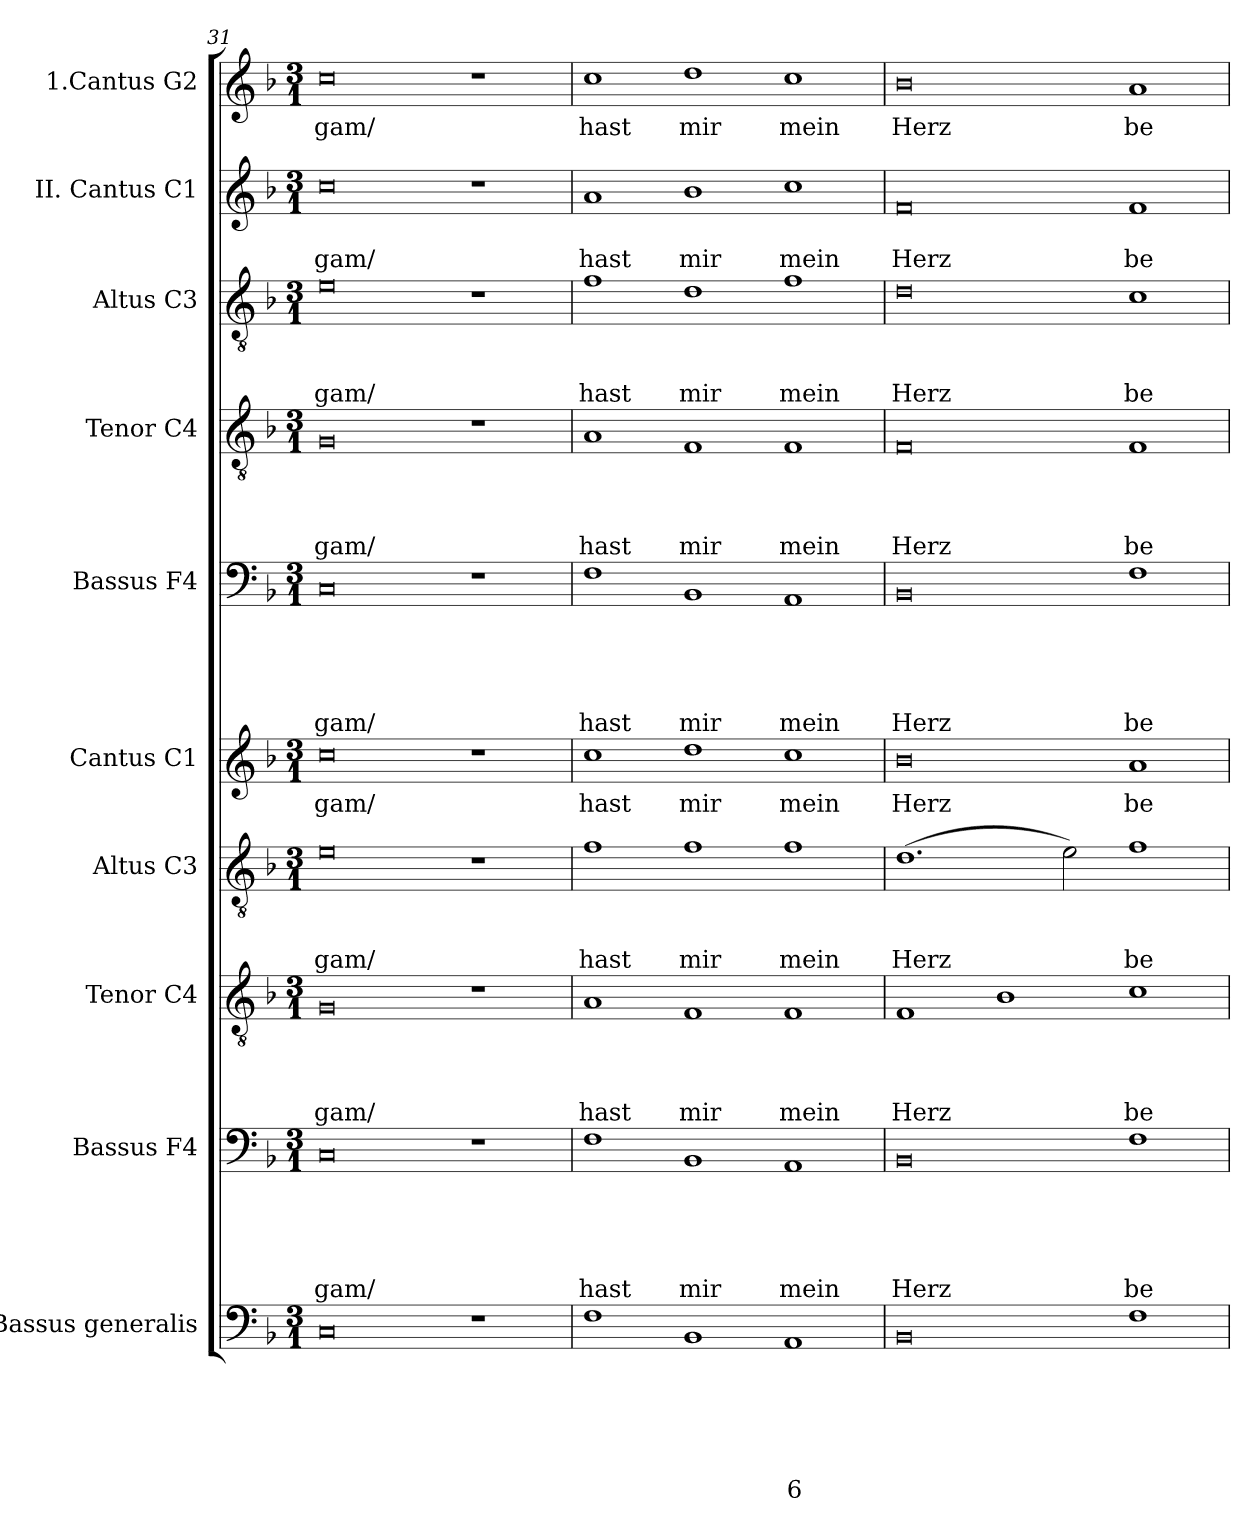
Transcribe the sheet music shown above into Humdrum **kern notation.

**kern	**text	**text	**text	**text	**text	**text	**kern	**text	**text	**text	**text	**text	**kern	**text	**text	**text	**text	**kern	**text	**text	**text	**kern	**text	**kern	**text	**text	**text	**text	**text	**kern	**text	**text	**text	**text	**kern	**text	**text	**text	**kern	**text	**text	**kern	**text
*part10	*part10	*part10	*part10	*part10	*part10	*part10	*part9	*part9	*part9	*part9	*part9	*part9	*part8	*part8	*part8	*part8	*part8	*part7	*part7	*part7	*part7	*part6	*part6	*part5	*part5	*part5	*part5	*part5	*part5	*part4	*part4	*part4	*part4	*part4	*part3	*part3	*part3	*part3	*part2	*part2	*part2	*part1	*part1
*staff10	*staff10	*staff10	*staff10	*staff10	*staff10	*staff10	*staff9	*staff9	*staff9	*staff9	*staff9	*staff9	*staff8	*staff8	*staff8	*staff8	*staff8	*staff7	*staff7	*staff7	*staff7	*staff6	*staff6	*staff5	*staff5	*staff5	*staff5	*staff5	*staff5	*staff4	*staff4	*staff4	*staff4	*staff4	*staff3	*staff3	*staff3	*staff3	*staff2	*staff2	*staff2	*staff1	*staff1
*I"Bassus  generalis	*	*	*	*	*	*	*I"Bassus F4	*	*	*	*	*	*I"Tenor C4	*	*	*	*	*I"Altus  C3	*	*	*	*I"Cantus C1	*	*I"Bassus F4	*	*	*	*	*	*I"Tenor C4	*	*	*	*	*I"Altus C3	*	*	*	*I"II. Cantus C1	*	*	*I"1.Cantus G2	*
*clefF4	*	*	*	*	*	*	*clefF4	*	*	*	*	*	*clefGv2	*	*	*	*	*clefGv2	*	*	*	*clefG2	*	*clefF4	*	*	*	*	*	*clefGv2	*	*	*	*	*clefGv2	*	*	*	*clefG2	*	*	*clefG2	*
*k[b-]	*	*	*	*	*	*	*k[b-]	*	*	*	*	*	*k[b-]	*	*	*	*	*k[b-]	*	*	*	*k[b-]	*	*k[b-]	*	*	*	*	*	*k[b-]	*	*	*	*	*k[b-]	*	*	*	*k[b-]	*	*	*k[b-]	*
*F:	*	*	*	*	*	*	*F:	*	*	*	*	*	*F:	*	*	*	*	*F:	*	*	*	*F:	*	*F:	*	*	*	*	*	*F:	*	*	*	*	*F:	*	*	*	*F:	*	*	*F:	*
*M3/1	*	*	*	*	*	*	*M3/1	*	*	*	*	*	*M3/1	*	*	*	*	*M3/1	*	*	*	*M3/1	*	*M3/1	*	*	*	*	*	*M3/1	*	*	*	*	*M3/1	*	*	*	*M3/1	*	*	*M3/1	*
=31	=31	=31	=31	=31	=31	=31	=31	=31	=31	=31	=31	=31	=31	=31	=31	=31	=31	=31	=31	=31	=31	=31	=31	=31	=31	=31	=31	=31	=31	=31	=31	=31	=31	=31	=31	=31	=31	=31	=31	=31	=31	=31	=31
0C	.	.	.	.	.	.	0C	.	.	.	.	-gam/	0G	.	.	.	-gam/	0e	.	.	-gam/	0cc	-gam/	0C	.	.	.	.	-gam/	0G	.	.	.	-gam/	0e	.	.	-gam/	0cc	.	-gam/	0cc	-gam/
1r	.	.	.	.	.	.	1r	.	.	.	.	.	1r	.	.	.	.	1r	.	.	.	1r	.	1r	.	.	.	.	.	1r	.	.	.	.	1r	.	.	.	1r	.	.	1r	.
=32	=32	=32	=32	=32	=32	=32	=32	=32	=32	=32	=32	=32	=32	=32	=32	=32	=32	=32	=32	=32	=32	=32	=32	=32	=32	=32	=32	=32	=32	=32	=32	=32	=32	=32	=32	=32	=32	=32	=32	=32	=32	=32	=32
1F	.	.	.	.	.	.	1F	.	.	.	.	hast	1A	.	.	.	hast	1f	.	.	hast	1cc	hast	1F	.	.	.	.	hast	1A	.	.	.	hast	1f	.	.	hast	1a	.	hast	1cc	hast
1BB-	.	.	.	.	.	.	1BB-	.	.	.	.	mir	1F	.	.	.	mir	1f	.	.	mir	1dd	mir	1BB-	.	.	.	.	mir	1F	.	.	.	mir	1d	.	.	mir	1b-	.	mir	1dd	mir
1AA	.	.	.	.	.	6	1AA	.	.	.	.	mein	1F	.	.	.	mein	1f	.	.	mein	1cc	mein	1AA	.	.	.	.	mein	1F	.	.	.	mein	1f	.	.	mein	1cc	.	mein	1cc	mein
!!LO:LB:g=z
=33	=33	=33	=33	=33	=33	=33	=33	=33	=33	=33	=33	=33	=33	=33	=33	=33	=33	=33	=33	=33	=33	=33	=33	=33	=33	=33	=33	=33	=33	=33	=33	=33	=33	=33	=33	=33	=33	=33	=33	=33	=33	=33	=33
0BB-	.	.	.	.	.	.	0BB-	.	.	.	.	Herz	1F	.	.	.	Herz	(1.d	.	.	Herz	0b-	Herz	0BB-	.	.	.	.	Herz	0F	.	.	.	Herz	0d	.	.	Herz	0f	.	Herz	0b-	Herz
.	.	.	.	.	.	.	.	.	.	.	.	.	1B-	.	.	.	.	.	.	.	.	.	.	.	.	.	.	.	.	.	.	.	.	.	.	.	.	.	.	.	.	.	.
.	.	.	.	.	.	.	.	.	.	.	.	.	.	.	.	.	.	2e\)	.	.	.	.	.	.	.	.	.	.	.	.	.	.	.	.	.	.	.	.	.	.	.	.	.
1F	.	.	.	.	.	.	1F	.	.	.	.	be-	1c	.	.	.	be-	1f	.	.	be-	1a	be-	1F	.	.	.	.	be-	1F	.	.	.	be-	1c	.	.	be-	1f	.	be-	1a	be-
=	=	=	=	=	=	=	=	=	=	=	=	=	=	=	=	=	=	=	=	=	=	=	=	=	=	=	=	=	=	=	=	=	=	=	=	=	=	=	=	=	=	=	=
*-	*-	*-	*-	*-	*-	*-	*-	*-	*-	*-	*-	*-	*-	*-	*-	*-	*-	*-	*-	*-	*-	*-	*-	*-	*-	*-	*-	*-	*-	*-	*-	*-	*-	*-	*-	*-	*-	*-	*-	*-	*-	*-	*-
